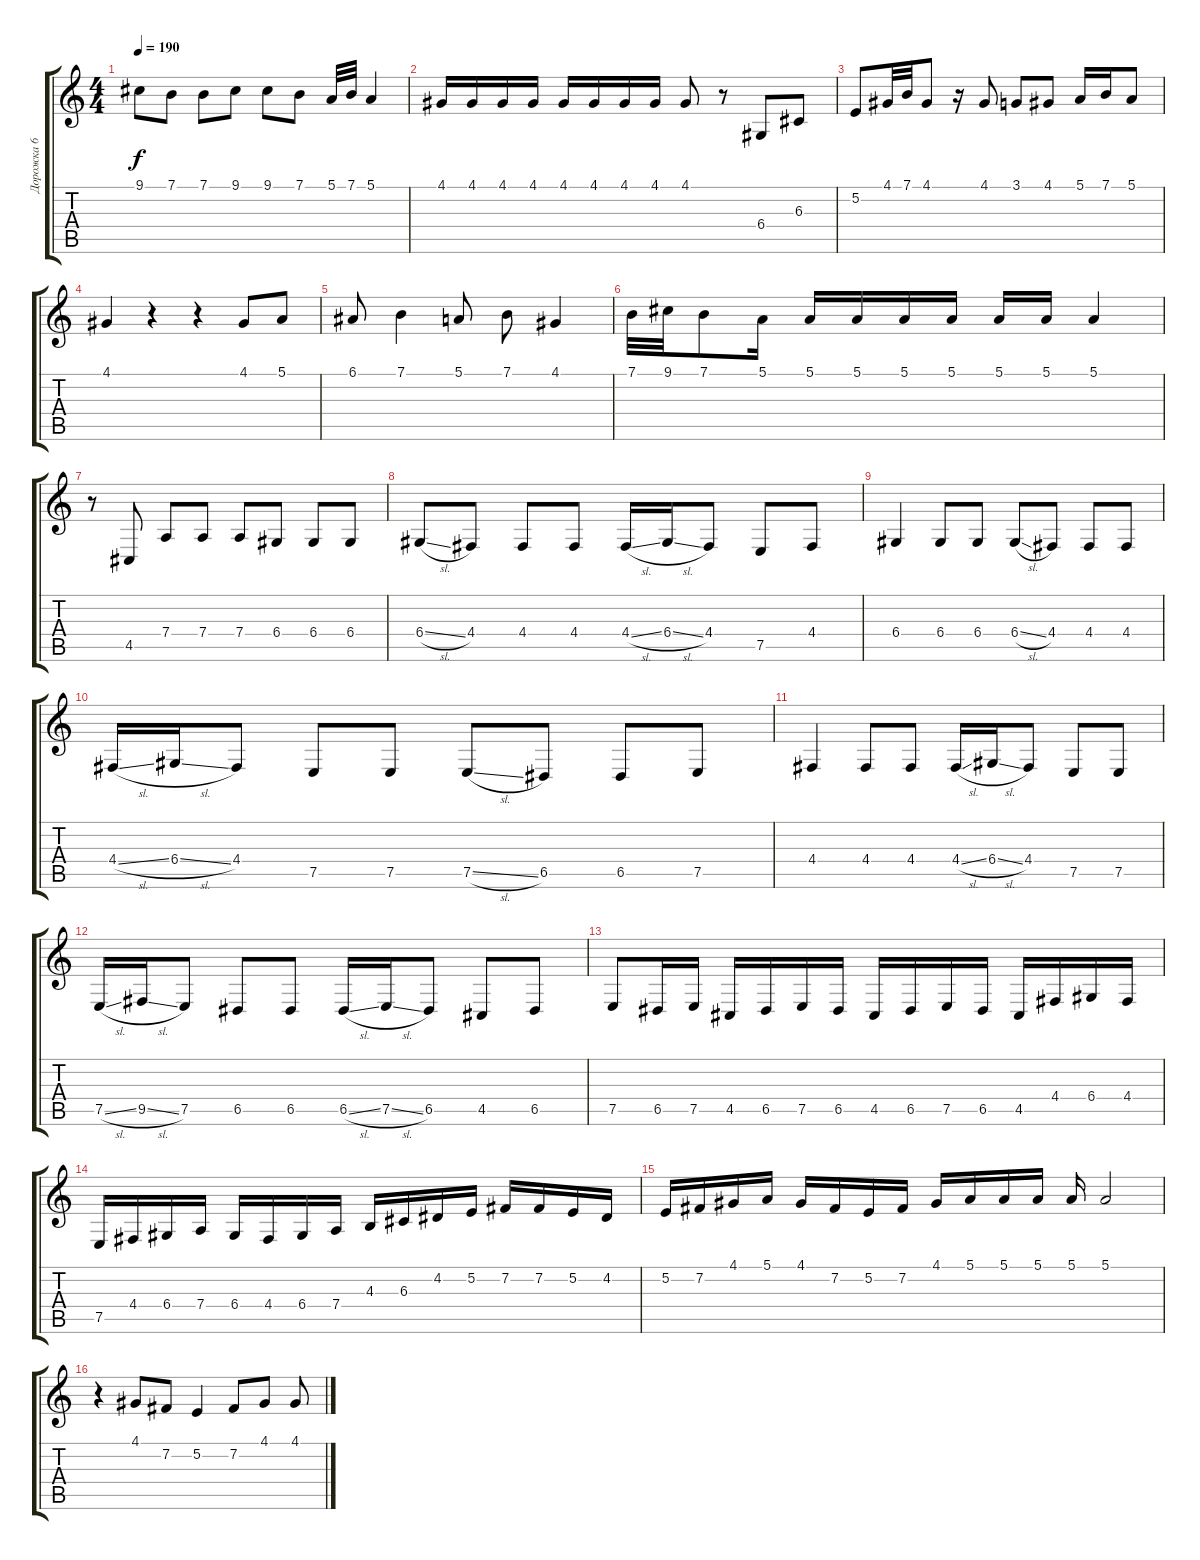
\track ("Дорожка 6" "Дорожка 6") {instrument pad6metallic}
\staff {score tabs}
\tuning (E4 B3 G3 D3 A2 E2) {hide}
\ts (4 4)
\tempo 190
\clef g2
\ks c
9.1.8{dy f} 7.1.8 7.1.8 9.1.8 9.1.8 7.1.8 5.1.32 7.1.32 5.1.4 |
4.1.16 4.1.16 4.1.16 4.1.16 4.1.16 4.1.16 4.1.16 4.1.16 4.1.8 r.8 6.4.8 6.3.8 |
5.2.8 4.1.32 7.1.32 4.1.8 r.16 4.1.8 3.1.8 4.1.8 5.1.16 7.1.16 5.1.8 |
4.1.4 r.4 r.4 4.1.8 5.1.8 |
6.1.8 7.1.4 5.1.8 7.1.8 4.1.4 |
7.1.32 9.1.32 7.1.8 5.1.16 5.1.16 5.1.16 5.1.16 5.1.16 5.1.16 5.1.16 5.1.4 |
r.8 4.5.8 7.4.8 7.4.8 7.4.8 6.4.8 6.4.8 6.4.8 |
6.4{sl}.8 4.4.8 4.4.8 4.4.8 4.4{sl}.16 6.4{sl}.16 4.4.8 7.5.8 4.4.8 |
6.4.4 6.4.8 6.4.8 6.4{sl}.8 4.4.8 4.4.8 4.4.8 |
4.4{sl}.16 6.4{sl}.16 4.4.8 7.5.8 7.5.8 7.5{sl}.8 6.5.8 6.5.8 7.5.8 |
4.4.4 4.4.8 4.4.8 4.4{sl}.16 6.4{sl}.16 4.4.8 7.5.8 7.5.8 |
7.5{sl}.16 9.5{sl}.16 7.5.8 6.5.8 6.5.8 6.5{sl}.16 7.5{sl}.16 6.5.8 4.5.8 6.5.8 |
7.5.8 6.5.16 7.5.16 4.5.16 6.5.16 7.5.16 6.5.16 4.5.16 6.5.16 7.5.16 6.5.16 4.5.16 4.4.16 6.4.16 4.4.16 |
7.5.16 4.4.16 6.4.16 7.4.16 6.4.16 4.4.16 6.4.16 7.4.16 4.3.16 6.3.16 4.2.16 5.2.16 7.2.16 7.2.16 5.2.16 4.2.16 |
5.2.16 7.2.16 4.1.16 5.1.16 4.1.16 7.2.16 5.2.16 7.2.16 4.1.16 5.1.16 5.1.16 5.1.16 5.1.16 5.1.2 |
r.4 4.1.8 7.2.8 5.2.4 7.2.8 4.1.8 4.1.8
